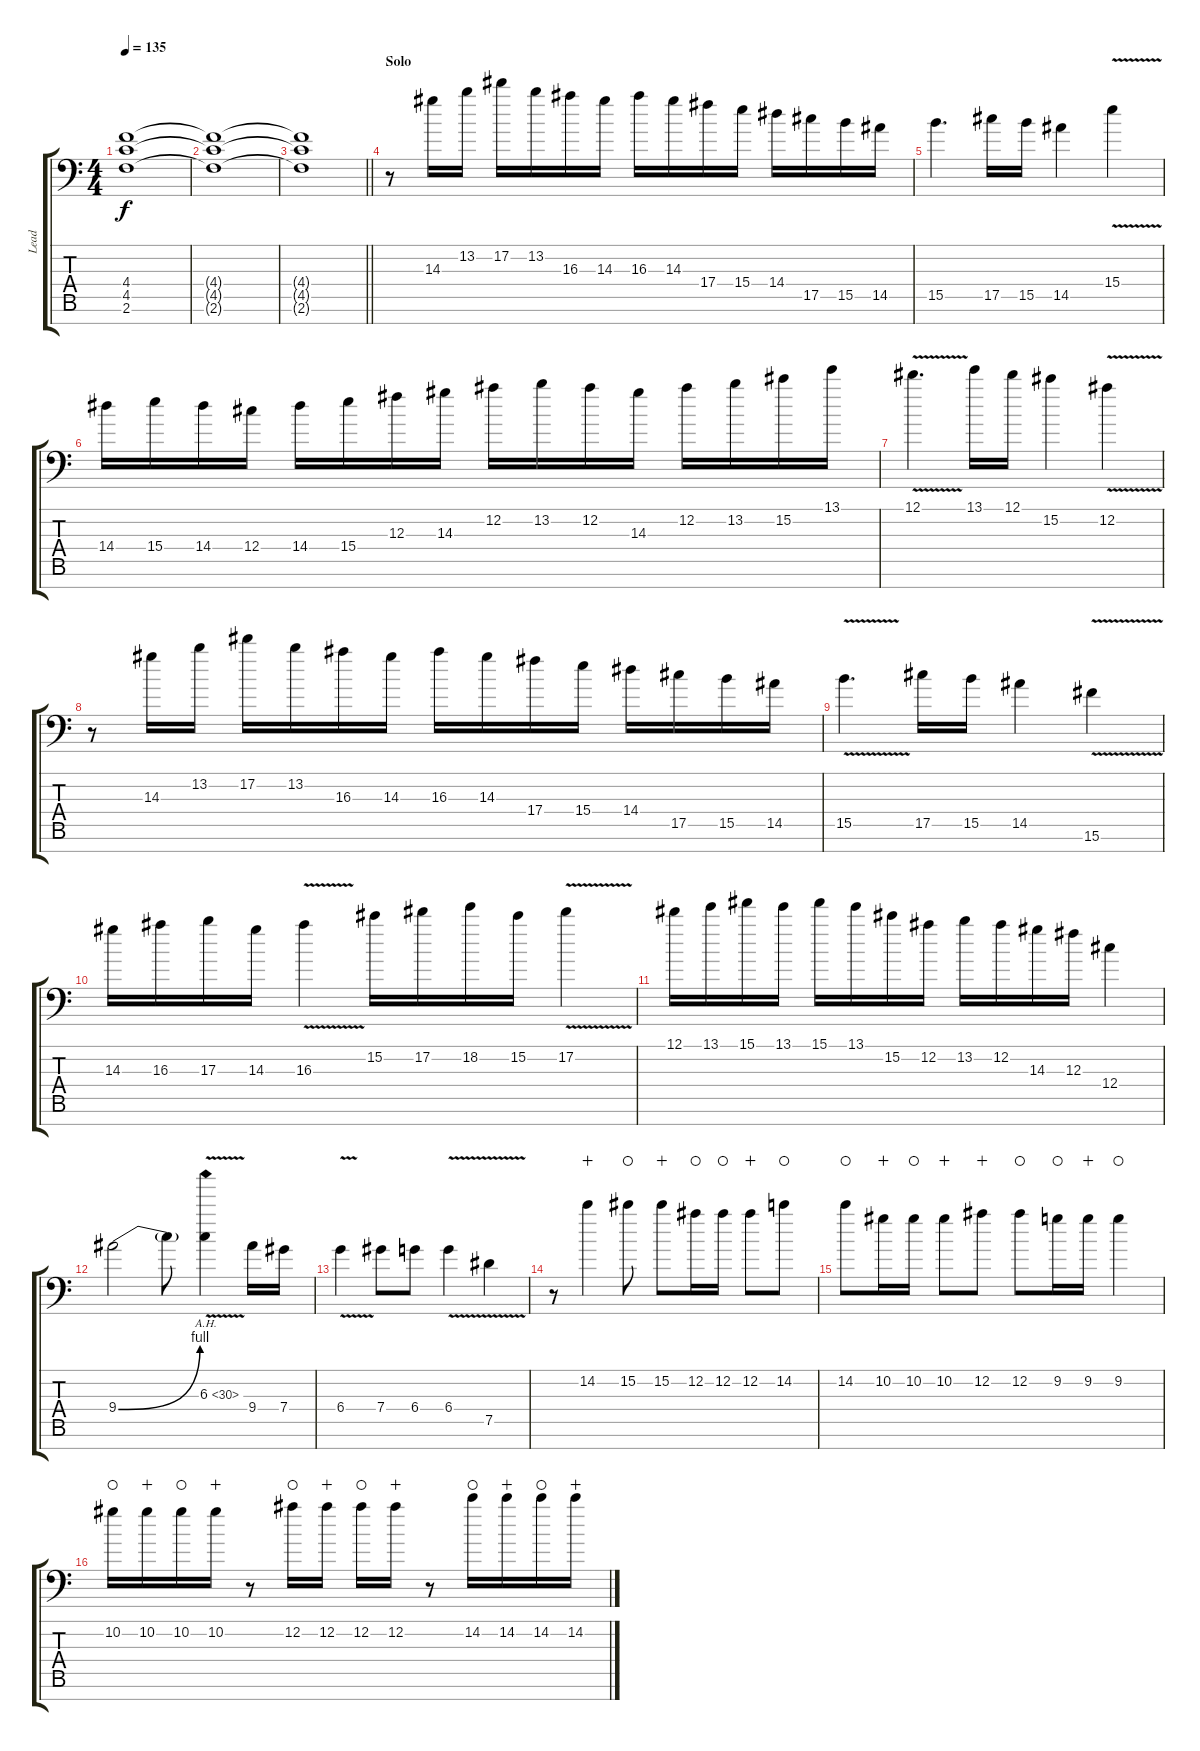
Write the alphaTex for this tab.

\track ("Lead" "Lead") {instrument distortionguitar}
\staff {score tabs}
\tuning (Eb4 Bb3 Gb3 Db3 Ab2 Eb2 Bb1) {hide}
\ts (4 4)
\tempo 135
\clef f4
\ks c
(4.4{t} 4.5{t} 2.6{t}).1{dy f} |
(4.4{t} 4.5{t} 2.6{t}).1 |
\barLineRight lightlight
(4.4{t} 4.5{t} 2.6{t}).1 |
\section ("" "Solo")
r.8 14.3.16 13.2.16 17.2.16 13.2.16 16.3.16 14.3.16 16.3.16 14.3.16 17.4.16 15.4.16 14.4.16 17.5.16 15.5.16 14.5.16 |
15.5.4{d} 17.5.16 15.5.16 14.5.4 15.4{v}.4 |
14.4.16 15.4.16 14.4.16 12.4.16 14.4.16 15.4.16 12.3.16 14.3.16 12.2.16 13.2.16 12.2.16 14.3.16 12.2.16 13.2.16 15.2.16 13.1.16 |
12.1{v}.4{d} 13.1.16 12.1.16 15.2.4 12.2{v}.4 |
r.8 14.3.16 13.2.16 17.2.16 13.2.16 16.3.16 14.3.16 16.3.16 14.3.16 17.4.16 15.4.16 14.4.16 17.5.16 15.5.16 14.5.16 |
15.5{v}.4{d} 17.5.16 15.5.16 14.5.4 15.6{v}.4 |
14.3.16 16.3.16 17.3.16 14.3.16 16.3{v}.4 15.2.16 17.2.16 18.2.16 15.2.16 17.2{v}.4 |
12.1.16 13.1.16 15.1.16 13.1.16 15.1.16 13.1.16 15.2.16 12.2.16 13.2.16 12.2.16 14.3.16 12.3.16 12.4.4 |
9.4{be (bend 0 0 60 4)}.2 9.4{t}.8 6.3{ah 24 v}.4 9.4.16 7.4.16 |
6.4{v}.4 7.4.8 6.4.8 6.4{v}.4 7.5{v}.4 |
r.8 14.2.4{wahc} 15.2.8{waho} 15.2.8{wahc} 12.2.16{waho} 12.2.16{waho} 12.2.8{wahc} 14.2.8{waho} |
14.2.8{waho} 10.2.16{wahc} 10.2.16{waho} 10.2.8{wahc} 12.2.8{wahc} 12.2.8{waho} 9.2.16{waho} 9.2.16{wahc} 9.2.4{waho} |
10.2.16{waho} 10.2.16{wahc} 10.2.16{waho} 10.2.16{wahc} r.8 12.2.16{waho} 12.2.16{wahc} 12.2.16{waho} 12.2.16{wahc} r.8 14.2.16{waho} 14.2.16{wahc} 14.2.16{waho} 14.2.16{wahc}
